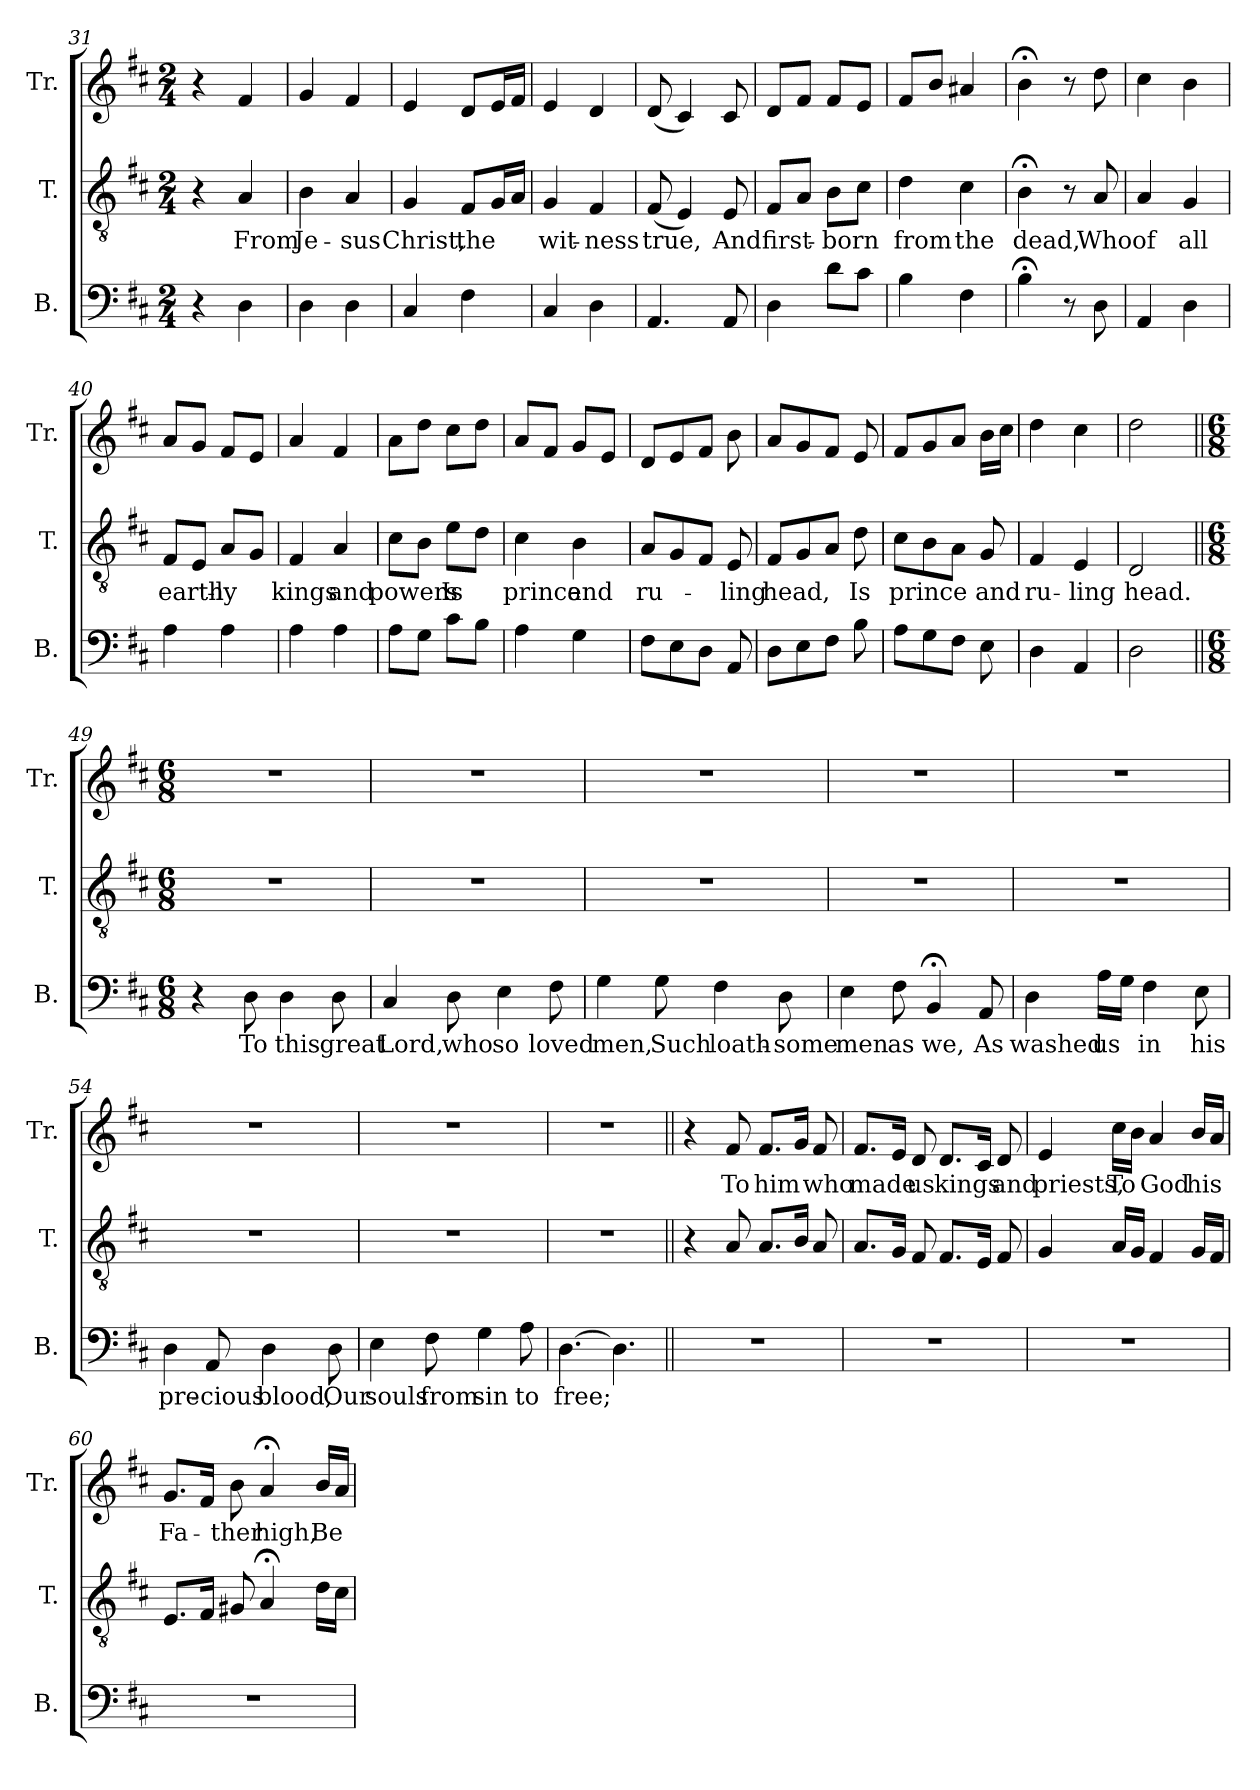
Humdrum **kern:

**kern	**text	**kern	**text	**kern	**text
*part3	*part3	*part2	*part2	*part1	*part1
*staff3	*staff3	*staff2	*staff2	*staff1	*staff1
*I"B.	*	*I"T.	*	*I"Tr.	*
*I'B.	*	*I'T.	*	*I'Tr.	*
*clefF4	*	*clefGv2	*	*clefG2	*
*k[f#c#]	*	*k[f#c#]	*	*k[f#c#]	*
*M2/4	*	*M2/4	*	*M2/4	*
=31	=31	=31	=31	=31	=31
4r	.	4r	.	4r	.
!	!	!	!LO:LY:b	!	!
4D\	.	4A/	From	4f#/	.
=32	=32	=32	=32	=32	=32
!	!	!	!LO:LY:b	!	!
4D\	.	4B\	Je-	4g/	.
!	!	!	!LO:LY:b	!	!
4D\	.	4A/	-sus	4f#/	.
=33	=33	=33	=33	=33	=33
!	!	!	!LO:LY:b	!	!
4C#/	.	4G/	Christ,	4e/	.
!	!	!	!LO:LY:b	!	!
4F#\	.	8F#/L	the	8d/L	.
.	.	16G/L	.	16e/L	.
.	.	16A/JJ	.	16f#/JJ	.
=34	=34	=34	=34	=34	=34
!	!	!	!LO:LY:b	!	!
4C#/	.	4G/	wit-	4e/	.
!	!	!	!LO:LY:b	!	!
4D\	.	4F#/	-ness	4d/	.
=35	=35	=35	=35	=35	=35
!	!	!	!LO:LY:b	!	!
4.AA/	.	(8F#/	true,	(8d/	.
.	.	4E/)	.	4c#/)	.
!	!	!	!LO:LY:b	!	!
8AA/	.	8E/	And	8c#/	.
=36	=36	=36	=36	=36	=36
!	!	!	!LO:LY:b	!	!
4D\	.	8F#/L	first-	8d/L	.
.	.	8A/J	.	8f#/J	.
!	!	!	!LO:LY:b	!	!
8d\L	.	8B\L	-born	8f#/L	.
8c#\J	.	8c#\J	.	8e/J	.
=37	=37	=37	=37	=37	=37
!	!	!	!LO:LY:b	!	!
4B\	.	4d\	from	8f#/L	.
.	.	.	.	8b/J	.
!	!	!	!LO:LY:b	!	!
4F#\	.	4c#\	the	4a#X/	.
=38	=38	=38	=38	=38	=38
!	!	!	!LO:LY:b	!	!
4B;<\	.	4B;<\	dead,	4b;<\	.
8r	.	8r	.	8r	.
!	!	!	!LO:LY:b	!	!
8D\	.	8A/	Who	8dd\	.
=39	=39	=39	=39	=39	=39
!	!	!	!LO:LY:b	!	!
4AA/	.	4A/	of	4cc#\	.
!	!	!	!LO:LY:b	!	!
4D\	.	4G/	all	4b\	.
=40	=40	=40	=40	=40	=40
!	!	!	!LO:LY:b	!	!
4A\	.	8F#/L	earth-	8a/L	.
.	.	8E/J	.	8g/J	.
!	!	!	!LO:LY:b	!	!
4A\	.	8A/L	-ly	8f#/L	.
.	.	8G/J	.	8e/J	.
=41	=41	=41	=41	=41	=41
!	!	!	!LO:LY:b	!	!
4A\	.	4F#/	kings	4a/	.
!	!	!	!LO:LY:b	!	!
4A\	.	4A/	and	4f#/	.
=42	=42	=42	=42	=42	=42
!	!	!	!LO:LY:b	!	!
8A\L	.	8c#\L	powers	8a\L	.
8G\J	.	8B\J	.	8dd\J	.
!	!	!	!LO:LY:b	!	!
8c#\L	.	8e\L	Is	8cc#\L	.
8B\J	.	8d\J	.	8dd\J	.
=43	=43	=43	=43	=43	=43
!	!	!	!LO:LY:b	!	!
4A\	.	4c#\	prince	8a/L	.
.	.	.	.	8f#/J	.
!	!	!	!LO:LY:b	!	!
4G\	.	4B\	and	8g/L	.
.	.	.	.	8e/J	.
=44	=44	=44	=44	=44	=44
!	!	!	!LO:LY:b	!	!
8F#\L	.	8A/L	ru-	8d/L	.
8E\	.	8G/	.	8e/	.
8D\J	.	8F#/J	.	8f#/J	.
!	!	!	!LO:LY:b	!	!
8AA/	.	8E/	-ling	8b\	.
=45	=45	=45	=45	=45	=45
!	!	!	!LO:LY:b	!	!
8D\L	.	8F#/L	head,	8a/L	.
8E\	.	8G/	.	8g/	.
8F#\J	.	8A/J	.	8f#/J	.
!	!	!	!LO:LY:b	!	!
8B\	.	8d\	Is	8e/	.
=46	=46	=46	=46	=46	=46
!	!	!	!LO:LY:b	!	!
8A\L	.	8c#\L	prince	8f#/L	.
8G\	.	8B\	.	8g/	.
8F#\J	.	8A\J	.	8a/J	.
!	!	!	!LO:LY:b	!	!
8E\	.	8G/	and	16b\LL	.
.	.	.	.	16cc#\JJ	.
=47	=47	=47	=47	=47	=47
!	!	!	!LO:LY:b	!	!
4D\	.	4F#/	ru-	4dd\	.
!	!	!	!LO:LY:b	!	!
4AA/	.	4E/	-ling	4cc#\	.
=48	=48	=48	=48	=48	=48
!	!	!	!LO:LY:b	!	!
2D\	.	2D/	head.	2dd\	.
=49||	=49||	=49||	=49||	=49||	=49||
*M6/8	*	*M6/8	*	*M6/8	*
*	*	*	*	*MM70	*
4r	.	2.r	.	2.r	.
!	!LO:LY:b	!	!	!	!
8D\	To	.	.	.	.
!	!LO:LY:b	!	!	!	!
4D\	this	.	.	.	.
!	!LO:LY:b	!	!	!	!
8D\	great	.	.	.	.
=50	=50	=50	=50	=50	=50
!	!LO:LY:b	!	!	!	!
4C#/	Lord,	2.r	.	2.r	.
!	!LO:LY:b	!	!	!	!
8D\	who	.	.	.	.
!	!LO:LY:b	!	!	!	!
4E\	so	.	.	.	.
!	!LO:LY:b	!	!	!	!
8F#\	loved	.	.	.	.
=51	=51	=51	=51	=51	=51
!	!LO:LY:b	!	!	!	!
4G\	men,	2.r	.	2.r	.
!	!LO:LY:b	!	!	!	!
8G\	Such	.	.	.	.
!	!LO:LY:b	!	!	!	!
4F#\	loath-	.	.	.	.
!	!LO:LY:b	!	!	!	!
8D\	-some	.	.	.	.
=52	=52	=52	=52	=52	=52
!	!LO:LY:b	!	!	!	!
4E\	men	2.r	.	2.r	.
!	!LO:LY:b	!	!	!	!
8F#\	as	.	.	.	.
!	!LO:LY:b	!	!	!	!
4BB;</	we,	.	.	.	.
!	!LO:LY:b	!	!	!	!
8AA/	As	.	.	.	.
=53	=53	=53	=53	=53	=53
!	!LO:LY:b	!	!	!	!
4D\	washed	2.r	.	2.r	.
!	!LO:LY:b	!	!	!	!
16A\LL	us	.	.	.	.
16G\JJ	.	.	.	.	.
!	!LO:LY:b	!	!	!	!
4F#\	in	.	.	.	.
!	!LO:LY:b	!	!	!	!
8E\	his	.	.	.	.
=54	=54	=54	=54	=54	=54
!	!LO:LY:b	!	!	!	!
4D\	pre-	2.r	.	2.r	.
!	!LO:LY:b	!	!	!	!
8AA/	-cious	.	.	.	.
!	!LO:LY:b	!	!	!	!
4D\	blood,	.	.	.	.
!	!LO:LY:b	!	!	!	!
8D\	Our	.	.	.	.
=55	=55	=55	=55	=55	=55
!	!LO:LY:b	!	!	!	!
4E\	souls	2.r	.	2.r	.
!	!LO:LY:b	!	!	!	!
8F#\	from	.	.	.	.
!	!LO:LY:b	!	!	!	!
4G\	sin	.	.	.	.
!	!LO:LY:b	!	!	!	!
8A\	to	.	.	.	.
=56	=56	=56	=56	=56	=56
!	!LO:LY:b	!	!	!	!
[4.D\	free;	2.r	.	2.r	.
4.D\]	.	.	.	.	.
=57||	=57||	=57||	=57||	=57||	=57||
2.r	.	4r	.	4r	.
!	!	!	!	!	!LO:LY:b
.	.	8A/	.	8f#/	To
!	!	!	!	!	!LO:LY:b
.	.	8.A/L	.	8.f#/L	him
.	.	16B/Jk	.	16g/Jk	.
!	!	!	!	!	!LO:LY:b
.	.	8A/	.	8f#/	who
=58	=58	=58	=58	=58	=58
!	!	!	!	!	!LO:LY:b
2.r	.	8.A/L	.	8.f#/L	made
.	.	16G/Jk	.	16e/Jk	.
!	!	!	!	!	!LO:LY:b
.	.	8F#/	.	8d/	us
!	!	!	!	!	!LO:LY:b
.	.	8.F#/L	.	8.d/L	kings
.	.	16E/Jk	.	16c#/Jk	.
!	!	!	!	!	!LO:LY:b
.	.	8F#/	.	8d/	and
=59	=59	=59	=59	=59	=59
!	!	!	!	!	!LO:LY:b
2.r	.	4G/	.	4e/	priests,
!	!	!	!	!	!LO:LY:b
.	.	16A/LL	.	16cc#\LL	To
.	.	16G/JJ	.	16b\JJ	.
!	!	!	!	!	!LO:LY:b
.	.	4F#/	.	4a/	God
!	!	!	!	!	!LO:LY:b
.	.	16G/LL	.	16b/LL	his
.	.	16F#/JJ	.	16a/JJ	.
=60	=60	=60	=60	=60	=60
!	!	!	!	!	!LO:LY:b
2.r	.	8.E/L	.	8.g/L	Fa-
.	.	16F#/Jk	.	16f#/Jk	.
!	!	!	!	!	!LO:LY:b
.	.	8G#X/	.	8b\	-ther
!	!	!	!	!	!LO:LY:b
.	.	4A;</	.	4a;</	high,
!	!	!	!	!	!LO:LY:b
.	.	16d\LL	.	16b/LL	Be
.	.	16c#\JJ	.	16a/JJ	.
=	=	=	=	=	=
*-	*-	*-	*-	*-	*-
